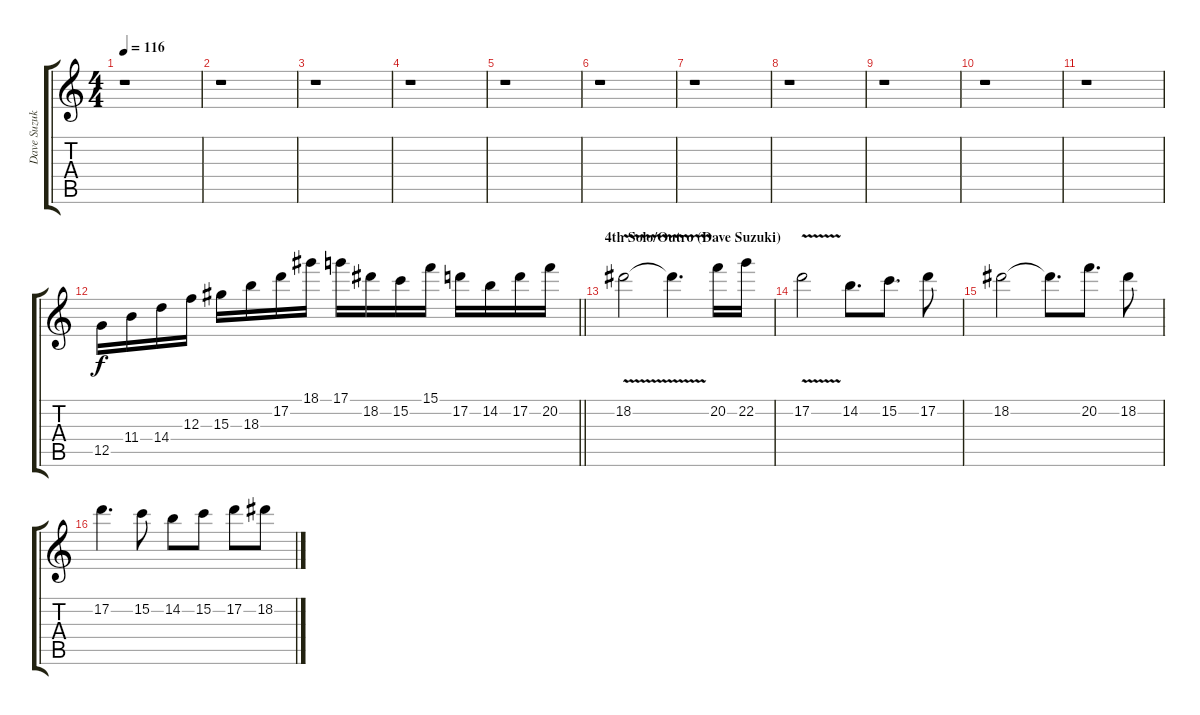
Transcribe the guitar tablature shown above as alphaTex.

\track ("Dave Suzuki (Acoustic)" "Dave Suzuk") {instrument acousticguitarnylon}
\staff {score tabs}
\tuning (D4 A3 F3 C3 G2 C2) {hide}
\ts (4 4)
\tempo 116
\clef g2
\ks c
r.1{dy f} |
r.1 |
r.1 |
r.1 |
r.1 |
r.1 |
r.1 |
r.1 |
r.1 |
r.1 |
r.1 |
\barLineRight lightlight
12.5.16 11.4.16 14.4.16 12.3.16 15.3.16 18.3.16 17.2.16 18.1.16 17.1.16 18.2.16 15.2.16 15.1.16 17.2.16 14.2.16 17.2.16 20.2.16 |
\section ("" "4th Solo/Outro (Dave Suzuki)")
18.2{v}.2 18.2{t}.4{d} 20.2.16 22.2.16 |
17.2{v}.2 14.2.8{d} 15.2.8{d} 17.2.8 |
18.2.2 18.2{t}.8{d} 20.2.8{d} 18.2.8 |
17.2.4{d} 15.2.8 14.2.8 15.2.8 17.2.8 18.2.8
